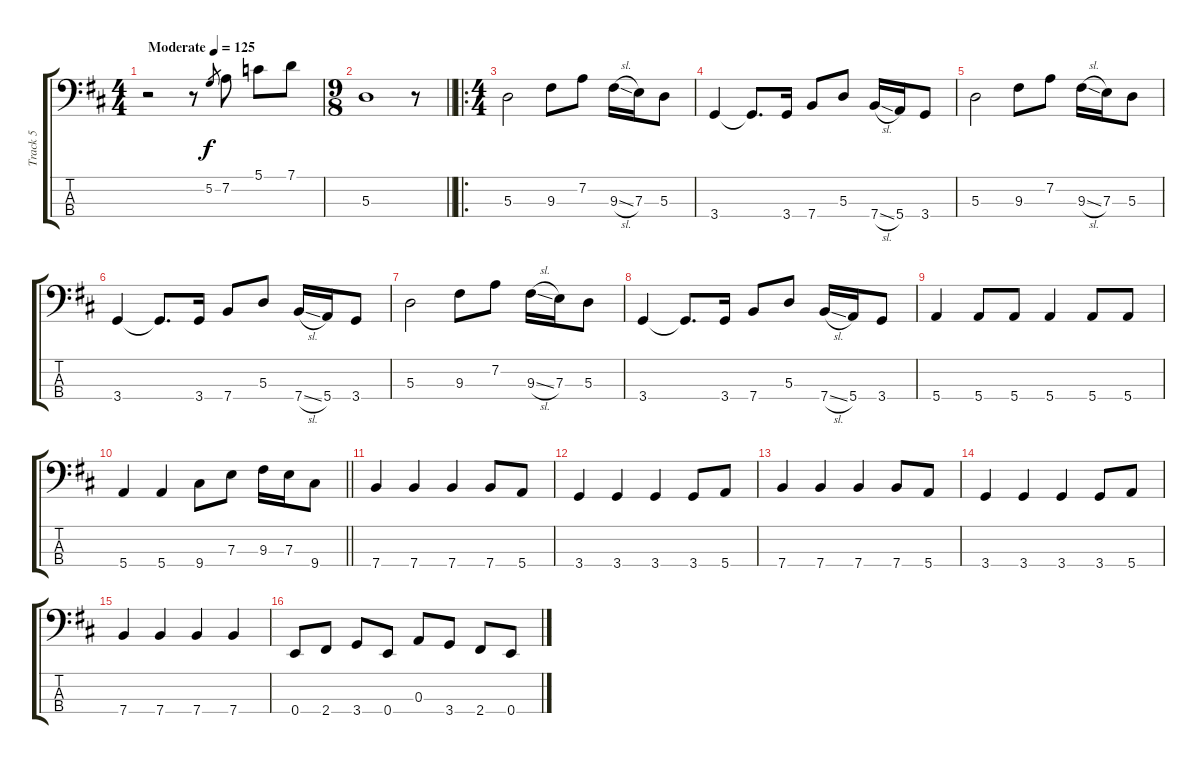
\track ("Track 5" "Track 5") {instrument electricbassfinger}
\staff {score tabs}
\tuning (G2 D2 A1 E1) {hide}
\ts (4 4)
\tempo (125 "Moderate")
\clef f4
\ks d
r.2{dy f instrument electricbassfinger} r.8 5.2.8{gr} 7.2.8 5.1.8 7.1.8 |
\ts (9 8)
\barLineRight lightlight
5.3.1 r.8 |
\ro
\ts (4 4)
5.3.2 9.3.8 7.2.8 9.3{sl}.16 7.3.16 5.3.8 |
3.4.4 3.4{t}.8{d} 3.4.16 7.4.8 5.3.8 7.4{sl}.16 5.4.16 3.4.8 |
5.3.2 9.3.8 7.2.8 9.3{sl}.16 7.3.16 5.3.8 |
3.4.4 3.4{t}.8{d} 3.4.16 7.4.8 5.3.8 7.4{sl}.16 5.4.16 3.4.8 |
5.3.2 9.3.8 7.2.8 9.3{sl}.16 7.3.16 5.3.8 |
3.4.4 3.4{t}.8{d} 3.4.16 7.4.8 5.3.8 7.4{sl}.16 5.4.16 3.4.8 |
5.4.4 5.4.8 5.4.8 5.4.4 5.4.8 5.4.8 |
\barLineRight lightlight
5.4.4 5.4.4 9.4.8 7.3.8 9.3.16 7.3.16 9.4.8 |
7.4.4 7.4.4 7.4.4 7.4.8 5.4.8 |
3.4.4 3.4.4 3.4.4 3.4.8 5.4.8 |
7.4.4 7.4.4 7.4.4 7.4.8 5.4.8 |
3.4.4 3.4.4 3.4.4 3.4.8 5.4.8 |
7.4.4 7.4.4 7.4.4 7.4.4 |
0.4.8 2.4.8 3.4.8 0.4.8 0.3.8 3.4.8 2.4.8 0.4.8
